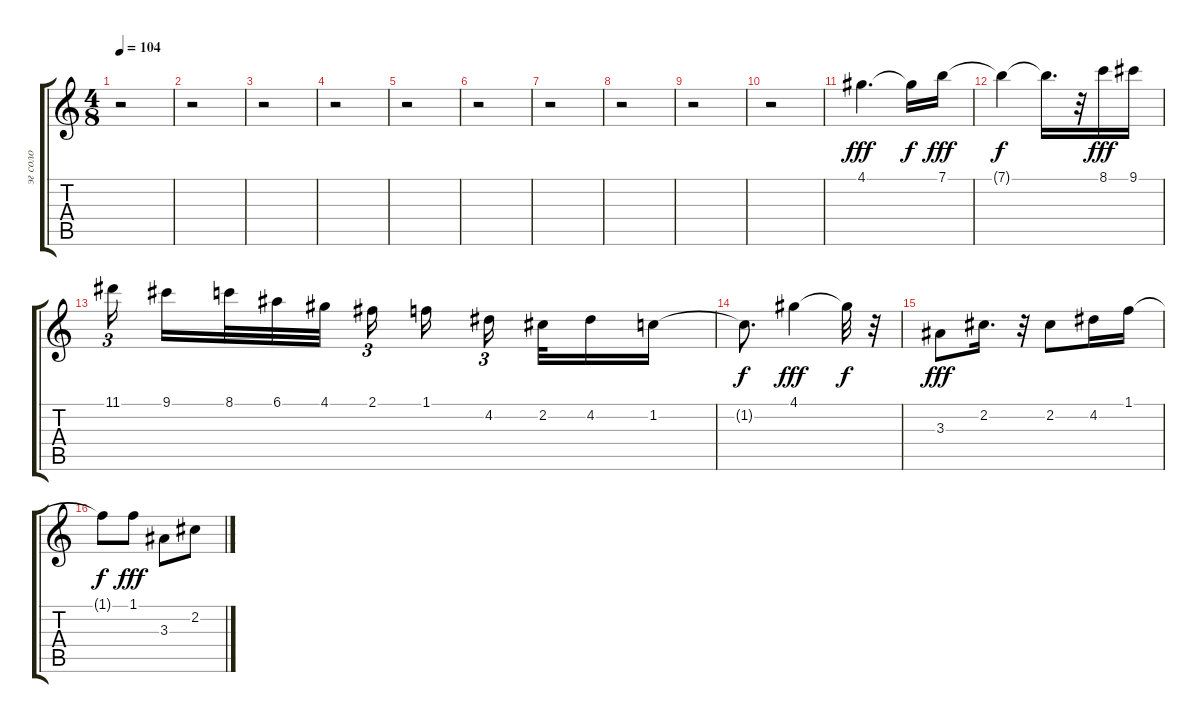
\track ("эг соло" "эг соло") {instrument distortionguitar}
\staff {score tabs}
\tuning (E4 B3 G3 D3 A2 E2) {hide}
\ts (4 8)
\tempo 104
\clef g2
\ks c
r.2{dy fff} |
r.2 |
r.2 |
r.2 |
r.2 |
r.2 |
r.2 |
r.2 |
r.2 |
r.2 |
4.1.4{d} 4.1{t}.16{dy f} 7.1.16{dy fff} |
7.1{t}.4{dy f} 7.1{t}.16{d} r.32 8.1.16{dy fff} 9.1.16 |
11.1.16{tu (3 2) beam splitsecondary} 9.1.16 8.1.32 6.1.32 4.1.32{beam splitsecondary} 2.1.16{tu (3 2)} 1.1.16 4.2.16{tu (3 2)} 2.2.32 4.2.16 1.2.16 |
1.2{t}.8{d dy f} 4.1.4{dy fff} 4.1{t}.32{dy f} r.32 |
3.3.8{dy fff} 2.2.16{d} r.32 2.2.8 4.2.16 1.1.16 |
1.1{t}.8{dy f} 1.1.8{dy fff} 3.3.8 2.2.8
